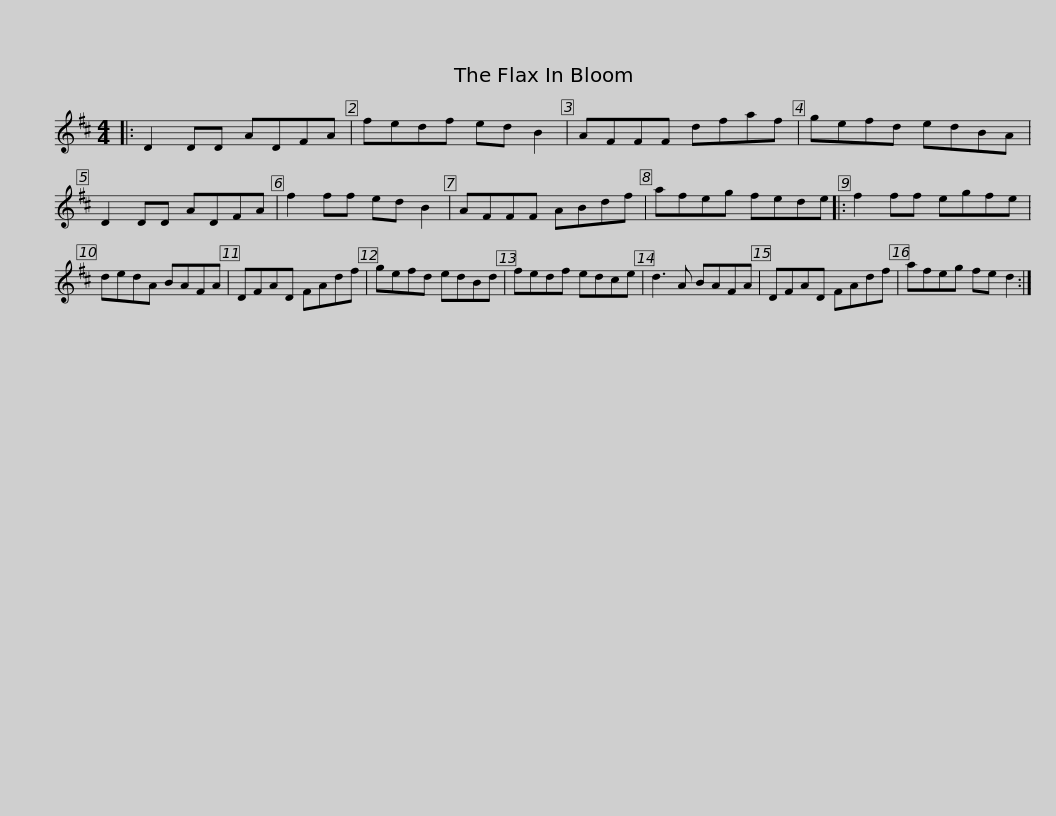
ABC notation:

X:1
L:1/8
M:4/4
I:linebreak $
K:D
V:1 treble
V:1
|: D2 DD ADFA | fedf ed B2 | AFFF dfaf | gefd edBA | D2 DD ADFA | %5
 f2 ff ed B2 |$ AFFF ABdf | afeg fede |: f2 ff egfe | dedA BAFA | %10
 DFAD FAdf |$ gefd edBd | fedf edce | d3 A BAFA | DFAD FAdf | %15
 afeg fe d2 :| %16
